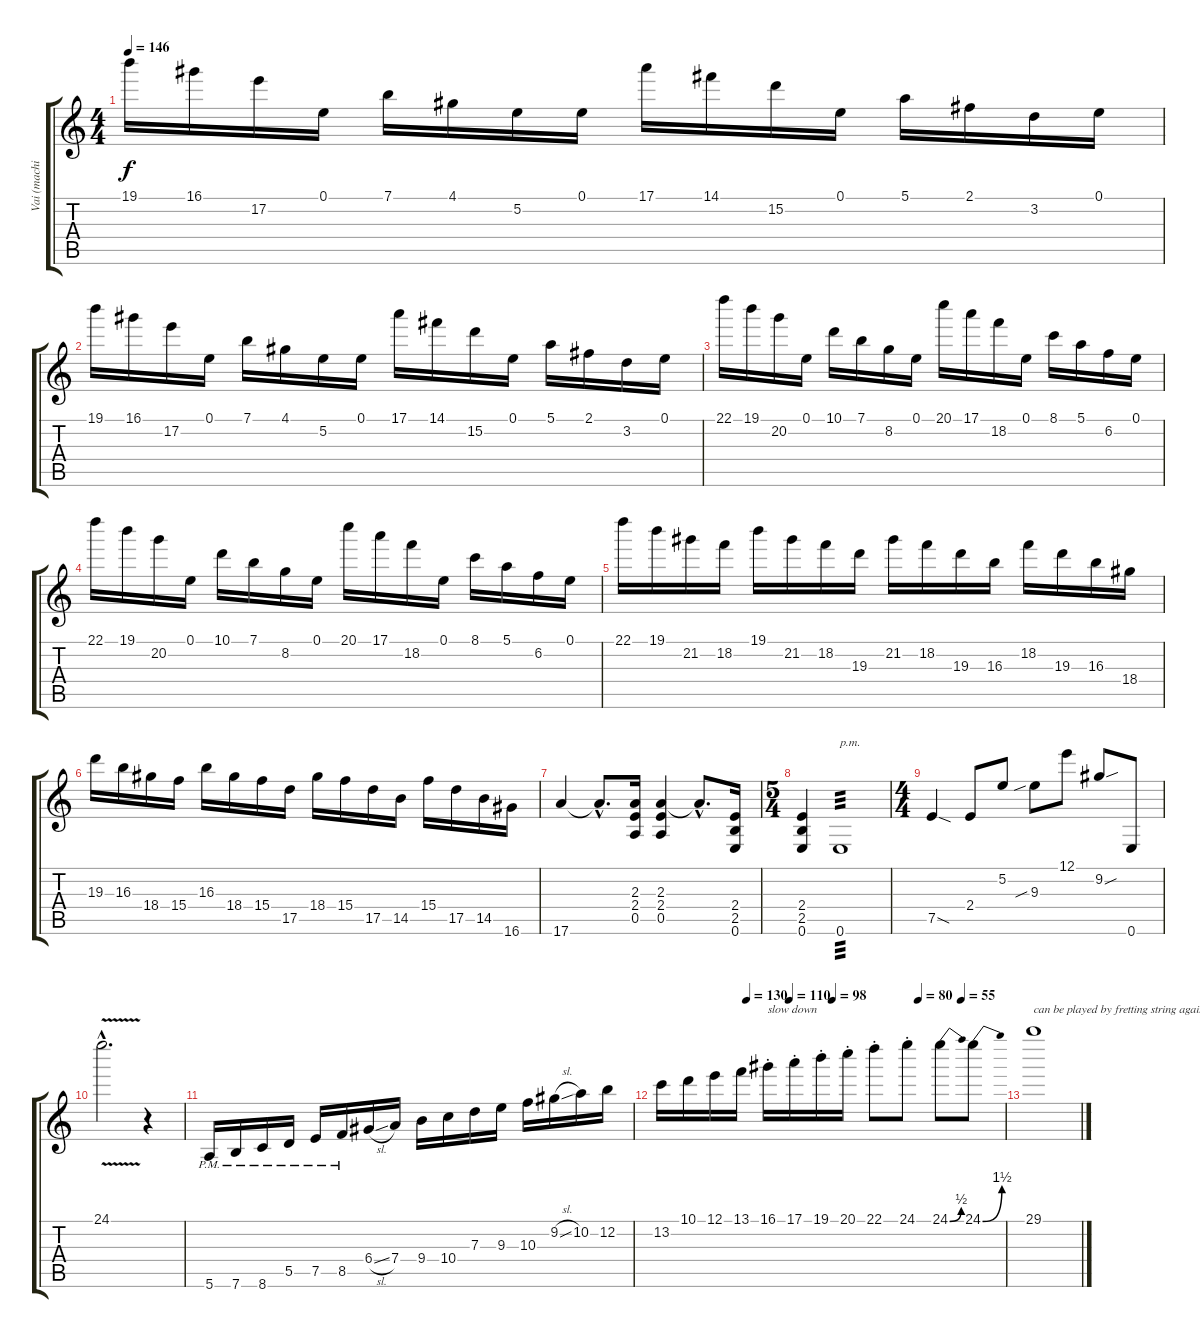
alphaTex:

\track ("Vai (machio) 5th caprice" "Vai (machi") {instrument electricguitarclean}
\staff {score tabs}
\tuning (E4 B3 G3 D3 A2 E2) {hide}
\ts (4 4)
\tempo 146
\clef g2
\ks c
19.1.16{dy f} 16.1.16 17.2.16 0.1.16 7.1.16 4.1.16 5.2.16 0.1.16 17.1.16 14.1.16 15.2.16 0.1.16 5.1.16 2.1.16 3.2.16 0.1.16 |
19.1.16 16.1.16 17.2.16 0.1.16 7.1.16 4.1.16 5.2.16 0.1.16 17.1.16 14.1.16 15.2.16 0.1.16 5.1.16 2.1.16 3.2.16 0.1.16 |
22.1.16 19.1.16 20.2.16 0.1.16 10.1.16 7.1.16 8.2.16 0.1.16 20.1.16 17.1.16 18.2.16 0.1.16 8.1.16 5.1.16 6.2.16 0.1.16 |
22.1.16 19.1.16 20.2.16 0.1.16 10.1.16 7.1.16 8.2.16 0.1.16 20.1.16 17.1.16 18.2.16 0.1.16 8.1.16 5.1.16 6.2.16 0.1.16 |
22.1.16 19.1.16 21.2.16 18.2.16 19.1.16 21.2.16 18.2.16 19.3.16 21.2.16 18.2.16 19.3.16 16.3.16 18.2.16 19.3.16 16.3.16 18.4.16 |
19.3.16 16.3.16 18.4.16 15.4.16 16.3.16 18.4.16 15.4.16 17.5.16 18.4.16 15.4.16 17.5.16 14.5.16 15.4.16 17.5.16 14.5.16 16.6.16 |
17.6.4 17.6{hac t}.8{d} (2.3 2.4 0.5).16 (2.3 2.4 0.5).4 2.3{hac t}.8{d} (2.4 2.5 0.6).16 |
\ts (5 4)
(2.4 2.5 0.6).4 0.6.1{txt "p.m." tp 3} |
\ts (4 4)
7.5{sod}.4 2.4.8 5.2.8 9.3{sib}.8 12.1.8 9.2{sou}.8 0.6.8 |
24.1{v hac}.2{d} r.4 |
5.6{pm}.16 7.6{pm}.16 8.6{pm}.16 5.5{pm}.16 7.5{pm}.16 8.5{pm}.16 6.4{sl}.16 7.4.16 9.4.16 10.4.16 7.3.16 9.3.16 10.3.16 9.2{sl}.16 10.2.16 12.2.16 |
\tempo (130 0.25)
\tempo (110 0.375)
\tempo (98 0.5)
\tempo (80 0.75)
\tempo (55 0.875)
13.2.16 10.1.16 12.1.16 13.1.16 16.1{st}.16{txt "slow down"} 17.1{st}.16 19.1{st}.16 20.1{st}.16 22.1{st}.8 24.1{st}.8 24.1{be (bend 0 0 60 2)}.8 24.1{be (bend 0 0 60 6)}.8 |
29.1.1{txt "can be played by fretting string against pickup"}
